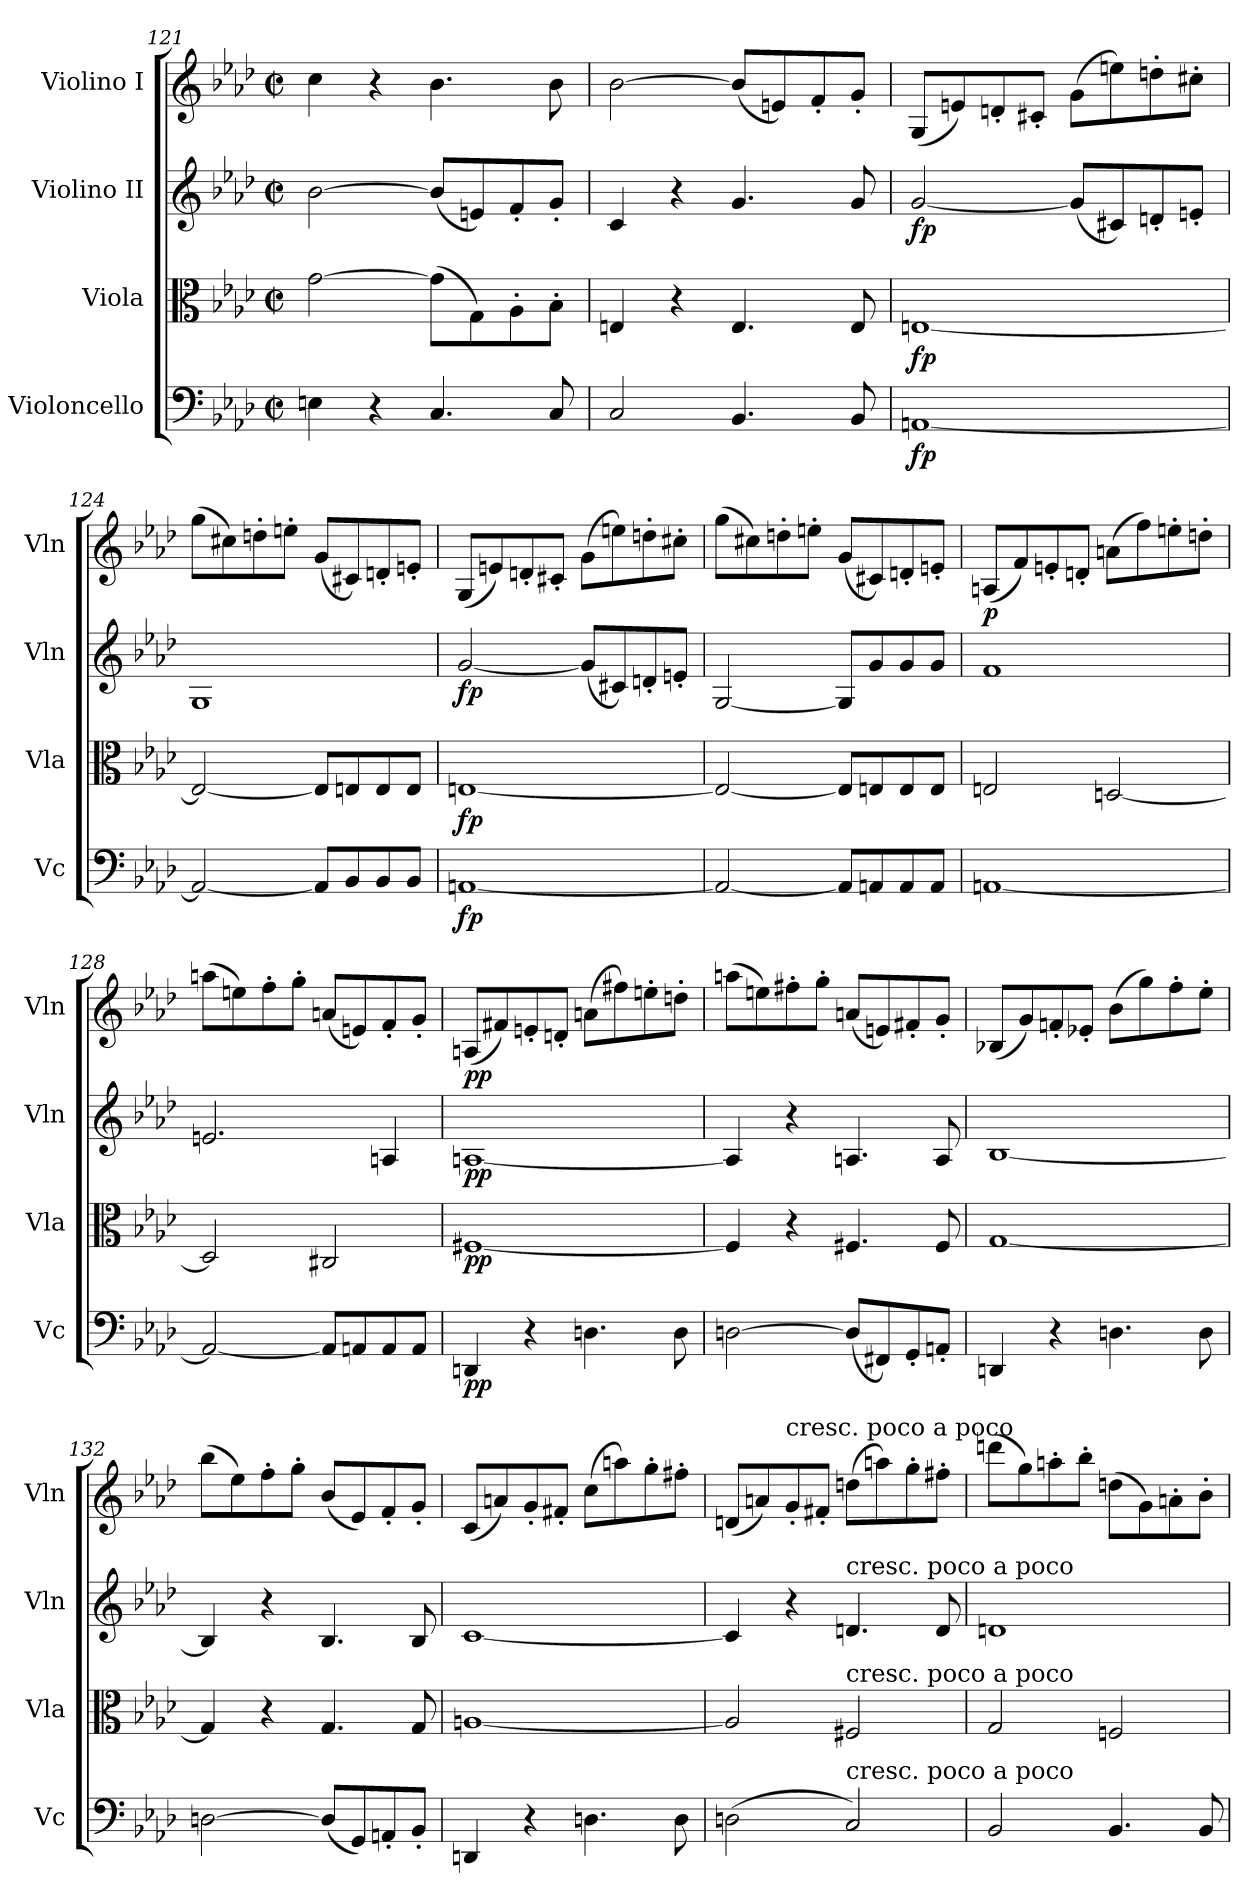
**kern	**dynam	**kern	**dynam	**kern	**dynam	**kern	**dynam
*part4	*part4	*part3	*part3	*part2	*part2	*part1	*part1
*staff4	*staff4	*staff3	*staff3	*staff2	*staff2	*staff1	*staff1
*I"Violoncello	*	*I"Viola	*	*I"Violino II	*	*I"Violino I	*
*I'Vc	*	*I'Vla	*	*I'Vln	*	*I'Vln	*
*clefF4	*	*clefC3	*	*clefG2	*	*clefG2	*
*k[b-e-a-d-]	*	*k[b-e-a-d-]	*	*k[b-e-a-d-]	*	*k[b-e-a-d-]	*
*M2/2	*	*M2/2	*	*M2/2	*	*M2/2	*
*met(c|)	*	*met(c|)	*	*met(c|)	*	*met(c|)	*
=121	=121	=121	=121	=121	=121	=121	=121
4En\	.	[2g\	.	[2b-\	.	4cc\	.
4r	.	.	.	.	.	4r	.
4.C/	.	(8g\L]	.	(8b-/L]	.	4.b-\	.
.	.	8G\)	.	8en/)	.	.	.
.	.	8A-'\	.	8f'/	.	.	.
8C/	.	8B-'\J	.	8g'/J	.	8b-\	.
=122	=122	=122	=122	=122	=122	=122	=122
2C/	.	4En/	.	4c/	.	[2b-\	.
.	.	4r	.	4r	.	.	.
4.BB-/	.	4.E/	.	4.g/	.	(8b-/L]	.
.	.	.	.	.	.	8en/)	.
.	.	.	.	.	.	8f'/	.
8BB-/	.	8E/	.	8g/	.	8g'/J	.
!!LO:LB:g=z
=123	=123	=123	=123	=123	=123	=123	=123
!	!LO:DY:b	!	!LO:DY:b	!	!LO:DY:b	!	!
[1AAn	fp	[1En	fp	[2g/	fp	(8G/L	.
.	.	.	.	.	.	8en/)	.
.	.	.	.	.	.	8dn'/	.
.	.	.	.	.	.	8c#X'/J	.
.	.	.	.	(8g/L]	.	(8g\L	.
.	.	.	.	8c#X/)	.	8een\)	.
.	.	.	.	8dn'/	.	8ddn'\	.
.	.	.	.	8en'/J	.	8cc#X'\J	.
=124	=124	=124	=124	=124	=124	=124	=124
2AA/_	.	2E/_	.	1G	.	(8gg\L	.
.	.	.	.	.	.	8cc#X\)	.
.	.	.	.	.	.	8ddn'\	.
.	.	.	.	.	.	8een'\J	.
8AA/L]	.	8E/L]	.	.	.	(8g/L	.
8BB-/	.	8En/	.	.	.	8c#X/)	.
8BB-/	.	8E/	.	.	.	8dn'/	.
8BB-/J	.	8E/J	.	.	.	8en'/J	.
=125	=125	=125	=125	=125	=125	=125	=125
!	!LO:DY:b	!	!LO:DY:b	!	!LO:DY:b	!	!
[1AAn	fp	[1En	fp	[2g/	fp	(8G/L	.
.	.	.	.	.	.	8en/)	.
.	.	.	.	.	.	8dn'/	.
.	.	.	.	.	.	8c#X'/J	.
.	.	.	.	(8g/L]	.	(8g\L	.
.	.	.	.	8c#X/)	.	8een\)	.
.	.	.	.	8dn'/	.	8ddn'\	.
.	.	.	.	8en'/J	.	8cc#X'\J	.
!!LO:PB:g=z
=126	=126	=126	=126	=126	=126	=126	=126
2AA/_	.	2E/_	.	[2G/	.	(8gg\L	.
.	.	.	.	.	.	8cc#X\)	.
.	.	.	.	.	.	8ddn'\	.
.	.	.	.	.	.	8een'\J	.
8AA/L]	.	8E/L]	.	8G/L]	.	(8g/L	.
8AAn/	.	8En/	.	8g/	.	8c#X/)	.
8AA/	.	8E/	.	8g/	.	8dn'/	.
8AA/J	.	8E/J	.	8g/J	.	8en'/J	.
=127	=127	=127	=127	=127	=127	=127	=127
!	!LO:DY:b	!	!LO:DY:b	!	!LO:DY:b	!	!LO:DY:b
[1AAn	other-dynamics	2En/	other-dynamics	1f	other-dynamics	(8An/L	p
.	.	.	.	.	.	8f/)	.
.	.	.	.	.	.	8en'/	.
.	.	.	.	.	.	8dn'/J	.
.	.	[2Dn/	.	.	.	(8an\L	.
.	.	.	.	.	.	8ff\)	.
.	.	.	.	.	.	8een'\	.
.	.	.	.	.	.	8ddn'\J	.
=128	=128	=128	=128	=128	=128	=128	=128
2AA/_	.	2D/]	.	2.en/	.	(8aan\L	.
.	.	.	.	.	.	8een\)	.
.	.	.	.	.	.	8ff'\	.
.	.	.	.	.	.	8gg'\J	.
8AA/L]	.	2C#X/	.	.	.	(8an/L	.
8AAn/	.	.	.	.	.	8en/)	.
8AA/	.	.	.	4An/	.	8f'/	.
8AA/J	.	.	.	.	.	8g'/J	.
=129	=129	=129	=129	=129	=129	=129	=129
!	!LO:DY:b	!	!LO:DY:b	!	!LO:DY:b	!	!LO:DY:b
4DDn/	pp	[1F#X	pp	[1An	pp	(8An/L	pp
.	.	.	.	.	.	8f#X/)	.
4r	.	.	.	.	.	8en'/	.
.	.	.	.	.	.	8dn'/J	.
4.Dn\	.	.	.	.	.	(8an\L	.
.	.	.	.	.	.	8ff#X\)	.
.	.	.	.	.	.	8een'\	.
8D\	.	.	.	.	.	8ddn'\J	.
!!LO:LB:g=z
=130	=130	=130	=130	=130	=130	=130	=130
[2Dn\	.	4F#/]	.	4A/]	.	(8aan\L	.
.	.	.	.	.	.	8een\)	.
.	.	4r	.	4r	.	8ff#X'\	.
.	.	.	.	.	.	8gg'\J	.
(8D/L]	.	4.F#X/	.	4.An/	.	(8an/L	.
8FF#X/)	.	.	.	.	.	8en/)	.
8GG'/	.	.	.	.	.	8f#X'/	.
8AAn'/J	.	8F#/	.	8A/	.	8g'/J	.
=131	=131	=131	=131	=131	=131	=131	=131
4DDn/	.	[1G	.	[1B-	.	(8B-X/L	.
.	.	.	.	.	.	8g/)	.
4r	.	.	.	.	.	8fn'/	.
.	.	.	.	.	.	8e-X'/J	.
4.Dn\	.	.	.	.	.	(8b-\L	.
.	.	.	.	.	.	8gg\)	.
.	.	.	.	.	.	8ff'\	.
8D\	.	.	.	.	.	8ee-'\J	.
=132	=132	=132	=132	=132	=132	=132	=132
[2Dn\	.	4G/]	.	4B-/]	.	(8bb-\L	.
.	.	.	.	.	.	8ee-\)	.
.	.	4r	.	4r	.	8ff'\	.
.	.	.	.	.	.	8gg'\J	.
(8D/L]	.	4.G/	.	4.B-/	.	(8b-/L	.
8GG/)	.	.	.	.	.	8e-/)	.
8AAn'/	.	.	.	.	.	8f'/	.
8BB-'/J	.	8G/	.	8B-/	.	8g'/J	.
=133	=133	=133	=133	=133	=133	=133	=133
4DDn/	.	[1An	.	[1c	.	(8c/L	.
.	.	.	.	.	.	8an/)	.
4r	.	.	.	.	.	8g'/	.
.	.	.	.	.	.	8f#X'/J	.
4.Dn\	.	.	.	.	.	(8cc\L	.
.	.	.	.	.	.	8aan\)	.
.	.	.	.	.	.	8gg'\	.
8D\	.	.	.	.	.	8ff#X'\J	.
!!LO:LB:g=z
=134	=134	=134	=134	=134	=134	=134	=134
(2Dn\	.	2A/]	.	4c/]	.	(8dn/L	.
.	.	.	.	.	.	8an/)	.
!	!	!	!	!	!	!LO:TX:a:t=cresc. poco a poco	!
.	.	.	.	4r	.	8g'/	.
.	.	.	.	.	.	8f#X'/J	.
!	!	!	!	!LO:TX:a:t=cresc. poco a poco	!	!	!
!	!	!LO:TX:a:t=cresc. poco a poco	!	!	!	!	!
!LO:TX:a:t=cresc. poco a poco	!	!	!	!	!	!	!
2C/)	.	2F#X/	.	4.dn/	.	(8ddn\L	.
.	.	.	.	.	.	8aan\)	.
.	.	.	.	.	.	8gg'\	.
.	.	.	.	8d/	.	8ff#X'\J	.
=135	=135	=135	=135	=135	=135	=135	=135
2BB-/	.	2G/	.	1dn	.	(8dddn\L	.
.	.	.	.	.	.	8gg\)	.
.	.	.	.	.	.	8aan'\	.
.	.	.	.	.	.	8bb-'\J	.
4.BB-/	.	2Fn/	.	.	.	(8ddn\L	.
.	.	.	.	.	.	8g\)	.
.	.	.	.	.	.	8an'\	.
8BB-/	.	.	.	.	.	8b-'\J	.
=	=	=	=	=	=	=	=
*-	*-	*-	*-	*-	*-	*-	*-
